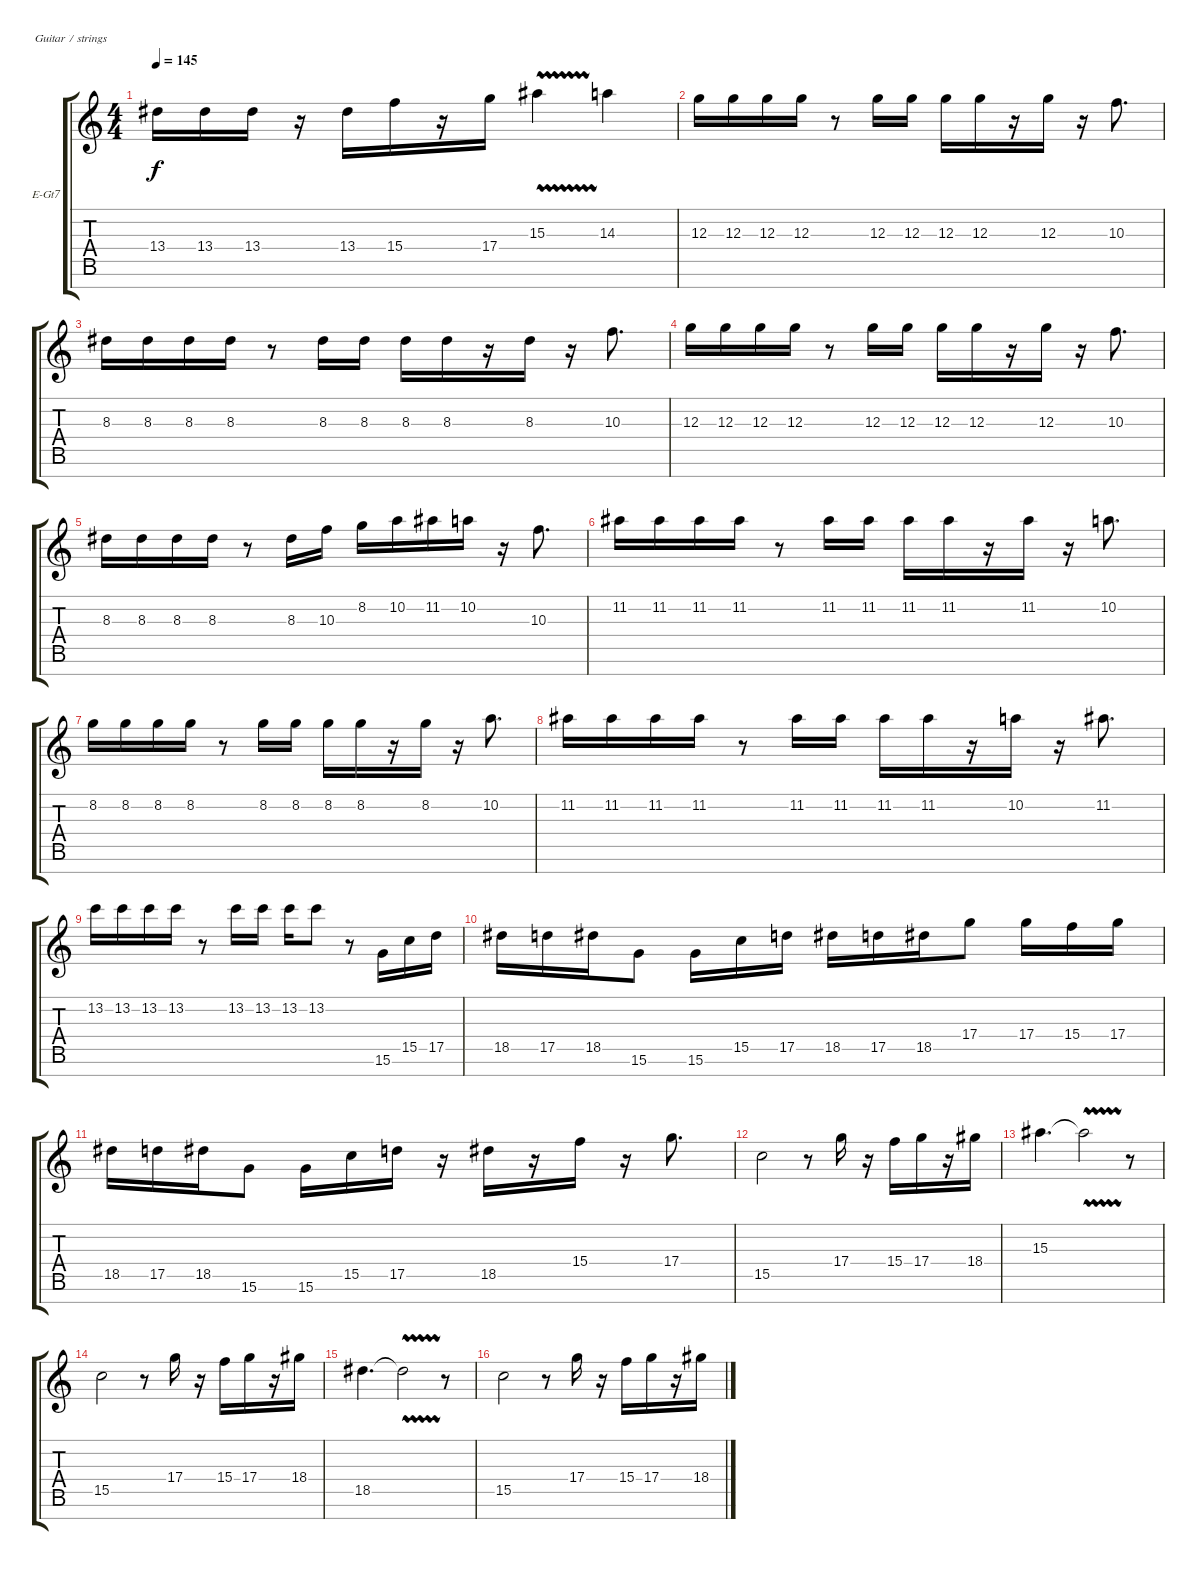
\defaultSystemsLayout 4
\bracketExtendMode groupsimilarinstruments
\firstSystemTrackNameOrientation horizontal
\otherSystemsTrackNameOrientation horizontal
\track ("Electric Guitar" "E-Gt7") {instrument overdrivenguitar}
\staff {score tabs}
\tuning (E4 B3 G3 D3 A2 E2 B1)
\ts (4 4)
\tempo 145
\clef g2
\ks c
13.4.16{dy f} 13.4.16 13.4.16 r.16 13.4.16 15.4.16 r.16 17.4.16 15.3{vw}.4 14.3.4 |
12.3.16 12.3.16 12.3.16 12.3.16 r.8 12.3.16 12.3.16 12.3.16 12.3.16 r.16 12.3.16 r.16 10.3.8{d} |
8.3.16 8.3.16 8.3.16 8.3.16 r.8 8.3.16 8.3.16 8.3.16 8.3.16 r.16 8.3.16 r.16 10.3.8{d} |
12.3.16 12.3.16 12.3.16 12.3.16 r.8 12.3.16 12.3.16 12.3.16 12.3.16 r.16 12.3.16 r.16 10.3.8{d} |
8.3.16 8.3.16 8.3.16 8.3.16 r.8 8.3.16 10.3.16 8.2.16 10.2.16 11.2.16 10.2.16 r.16 10.3.8{d} |
11.2.16 11.2.16 11.2.16 11.2.16 r.8 11.2.16 11.2.16 11.2.16 11.2.16 r.16 11.2.16 r.16 10.2.8{d} |
8.2.16 8.2.16 8.2.16 8.2.16 r.8 8.2.16 8.2.16 8.2.16 8.2.16 r.16 8.2.16 r.16 10.2.8{d} |
11.2.16 11.2.16 11.2.16 11.2.16 r.8 11.2.16 11.2.16 11.2.16 11.2.16 r.16 10.2.16 r.16 11.2.8{d} |
13.2.16 13.2.16 13.2.16 13.2.16 r.8 13.2.16 13.2.16 13.2.16 13.2.8 r.8 15.6.16 15.5.16 17.5.16 |
18.5.16 17.5.16 18.5.16 15.6.8 15.6.16 15.5.16 17.5.16 18.5.16 17.5.16 18.5.16 17.4.8 17.4.16 15.4.16 17.4.16 |
18.5.16 17.5.16 18.5.16 15.6.8 15.6.16 15.5.16 17.5.16 r.16 18.5.16 r.16 15.4.16 r.16 17.4.8{d} |
15.5.2 r.8 17.4.16 r.16 15.4.16 17.4.16 r.16 18.4.16 |
15.3.4{d} 15.3{vw t}.2 r.8 |
15.5.2 r.8 17.4.16 r.16 15.4.16 17.4.16 r.16 18.4.16 |
18.5.4{d} 18.5{vw t}.2 r.8 |
15.5.2 r.8 17.4.16 r.16 15.4.16 17.4.16 r.16 18.4.16
